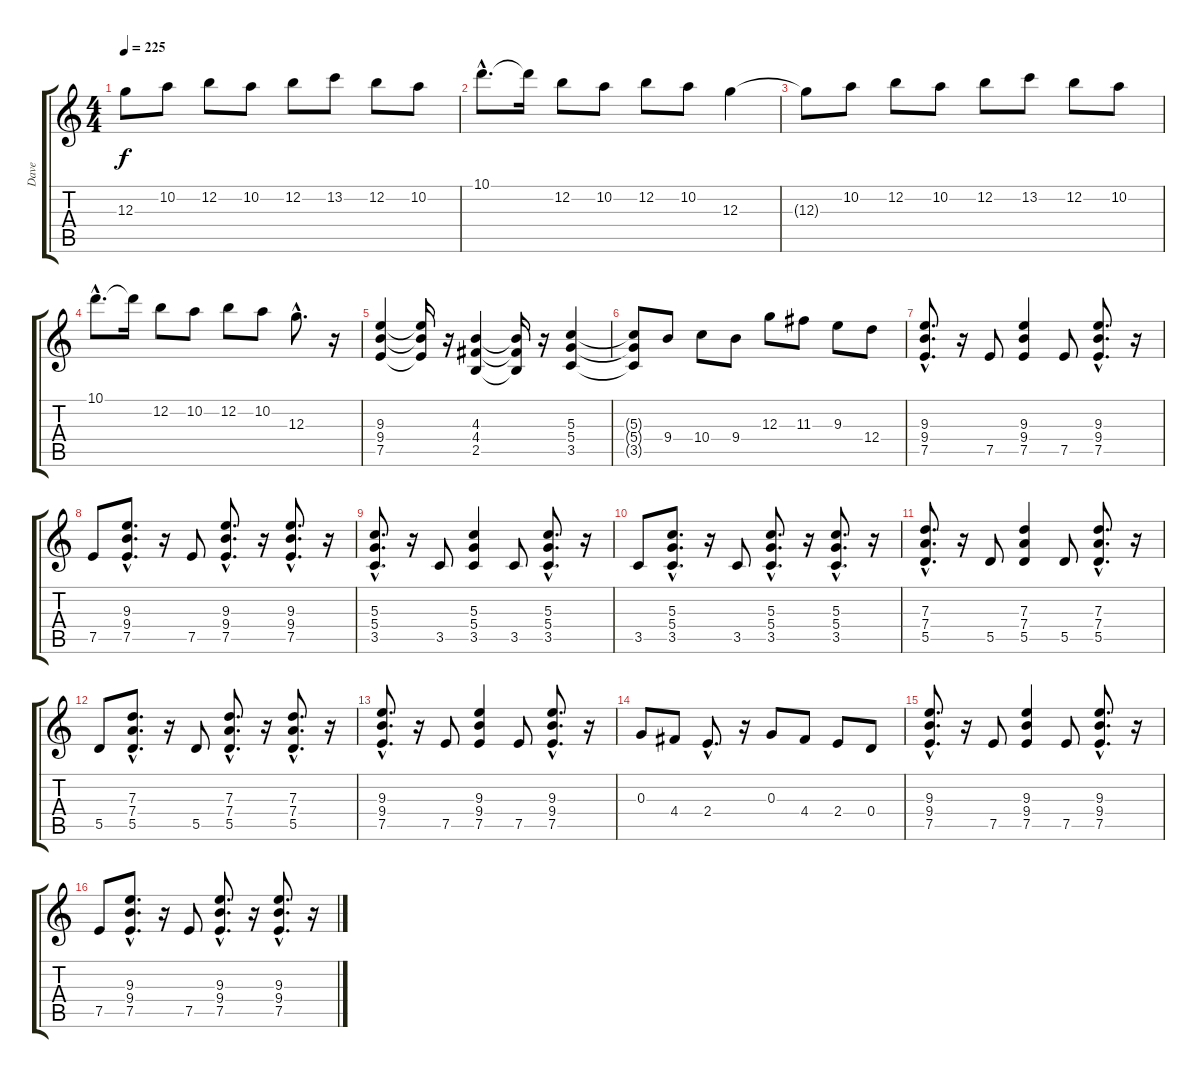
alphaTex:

\track ("Dave" "Dave") {instrument distortionguitar}
\staff {score tabs}
\tuning (E4 B3 G3 D3 A2 E2) {hide}
\ts (4 4)
\tempo 225
\clef g2
\ks c
12.3{t}.8{dy f} 10.2.8 12.2.8 10.2.8 12.2.8 13.2.8 12.2.8 10.2.8 |
10.1{hac}.8{d} 10.1{t}.16 12.2.8 10.2.8 12.2.8 10.2.8 12.3.4 |
12.3{t}.8 10.2.8 12.2.8 10.2.8 12.2.8 13.2.8 12.2.8 10.2.8 |
10.1{hac}.8{d} 10.1{t}.16 12.2.8 10.2.8 12.2.8 10.2.8 12.3{hac}.8{d} r.16 |
(9.3 9.4 7.5).4 (9.3{t} 9.4{t} 7.5{t}).16 r.16 (4.3 4.4 2.5).4 (4.3{t} 4.4{t} 2.5{t}).16 r.16 (5.3 5.4 3.5).4 |
(5.3{t} 5.4{t} 3.5{t}).8 9.4.8 10.4.8 9.4.8 12.3.8 11.3.8 9.3.8 12.4.8 |
(9.3{hac} 9.4{hac} 7.5{hac}).8{d} r.16 7.5.8 (9.3 9.4 7.5).4 7.5.8 (9.3{hac} 9.4{hac} 7.5{hac}).8{d} r.16 |
7.5.8 (9.3{hac} 9.4{hac} 7.5{hac}).8{d} r.16 7.5.8 (9.3{hac} 9.4{hac} 7.5{hac}).8{d} r.16 (9.3{hac} 9.4{hac} 7.5{hac}).8{d} r.16 |
(5.3{hac} 5.4{hac} 3.5{hac}).8{d} r.16 3.5.8 (5.3 5.4 3.5).4 3.5.8 (5.3{hac} 5.4{hac} 3.5{hac}).8{d} r.16 |
3.5.8 (5.3{hac} 5.4{hac} 3.5{hac}).8{d} r.16 3.5.8 (5.3{hac} 5.4{hac} 3.5{hac}).8{d} r.16 (5.3{hac} 5.4{hac} 3.5{hac}).8{d} r.16 |
(7.3{hac} 7.4{hac} 5.5{hac}).8{d} r.16 5.5.8 (7.3 7.4 5.5).4 5.5.8 (7.3{hac} 7.4{hac} 5.5{hac}).8{d} r.16 |
5.5.8 (7.3{hac} 7.4{hac} 5.5{hac}).8{d} r.16 5.5.8 (7.3{hac} 7.4{hac} 5.5{hac}).8{d} r.16 (7.3{hac} 7.4{hac} 5.5{hac}).8{d} r.16 |
(9.3{hac} 9.4{hac} 7.5{hac}).8{d} r.16 7.5.8 (9.3 9.4 7.5).4 7.5.8 (9.3{hac} 9.4{hac} 7.5{hac}).8{d} r.16 |
0.3.8 4.4.8 2.4{hac}.8{d} r.16 0.3.8 4.4.8 2.4.8 0.4.8 |
(9.3{hac} 9.4{hac} 7.5{hac}).8{d} r.16 7.5.8 (9.3 9.4 7.5).4 7.5.8 (9.3{hac} 9.4{hac} 7.5{hac}).8{d} r.16 |
7.5.8 (9.3{hac} 9.4{hac} 7.5{hac}).8{d} r.16 7.5.8 (9.3{hac} 9.4{hac} 7.5{hac}).8{d} r.16 (9.3{hac} 9.4{hac} 7.5{hac}).8{d} r.16
